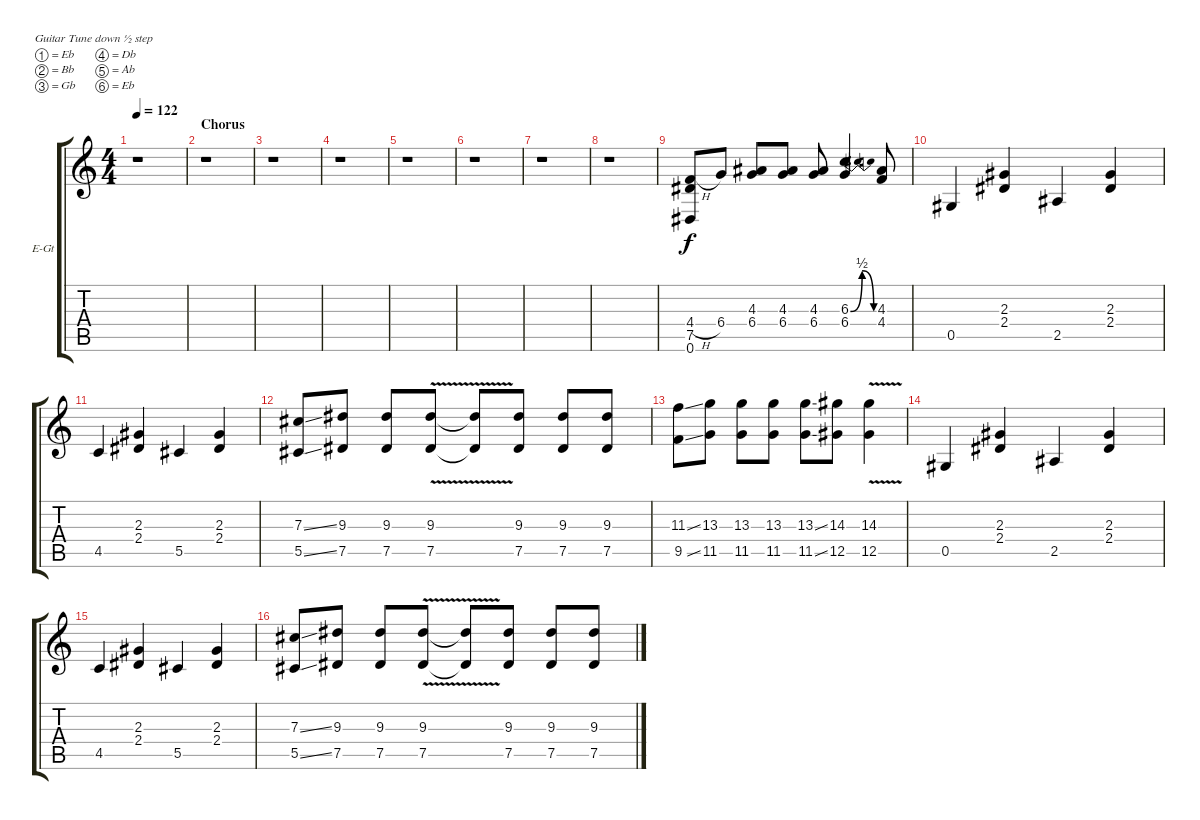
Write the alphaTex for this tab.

\bracketExtendMode groupsimilarinstruments
\firstSystemTrackNameOrientation horizontal
\otherSystemsTrackNameOrientation horizontal
\track ("Guit 2" "E-Gt") {instrument distortionguitar}
\staff {score tabs}
\tuning (Eb4 Bb3 Gb3 Db3 Ab2 Eb2)
\ts (4 4)
\tempo 122
\clef g2
\ks c
r.1{dy f} |
\section ("" "Chorus")
r.1 |
r.1 |
r.1 |
r.1 |
r.1 |
r.1 |
r.1 |
(4.4{h} 7.5 0.6).8 6.4.8 (4.3 6.4).8 (4.3 6.4).8 (4.3 6.4).8 (6.3{be (bendrelease 0 0 30 2 30 2 60 0)} 6.4).4 (4.3 4.4).8 |
0.5.4 (2.3 2.4).4 2.5.4 (2.3 2.4).4 |
4.5.4 (2.3 2.4).4 5.5.4 (2.3 2.4).4 |
(7.3{ss} 5.5{ss}).8 (9.3 7.5).8 (9.3 7.5).8 (9.3{v} 7.5{v}).8 (9.3{v t} 7.5{v t}).8 (9.3 7.5).8 (9.3 7.5).8 (9.3 7.5).8 |
(11.3{ss} 9.5{ss}).8 (13.3 11.5).8 (13.3 11.5).8 (13.3 11.5).8 (13.3{ss} 11.5{ss}).8 (14.3 12.5).8 (14.3{v} 12.5{v}).4 |
0.5.4 (2.3 2.4).4 2.5.4 (2.3 2.4).4 |
4.5.4 (2.3 2.4).4 5.5.4 (2.3 2.4).4 |
(7.3{ss} 5.5{ss}).8 (9.3 7.5).8 (9.3 7.5).8 (9.3{v} 7.5{v}).8 (9.3{v t} 7.5{v t}).8 (9.3 7.5).8 (9.3 7.5).8 (9.3 7.5).8
